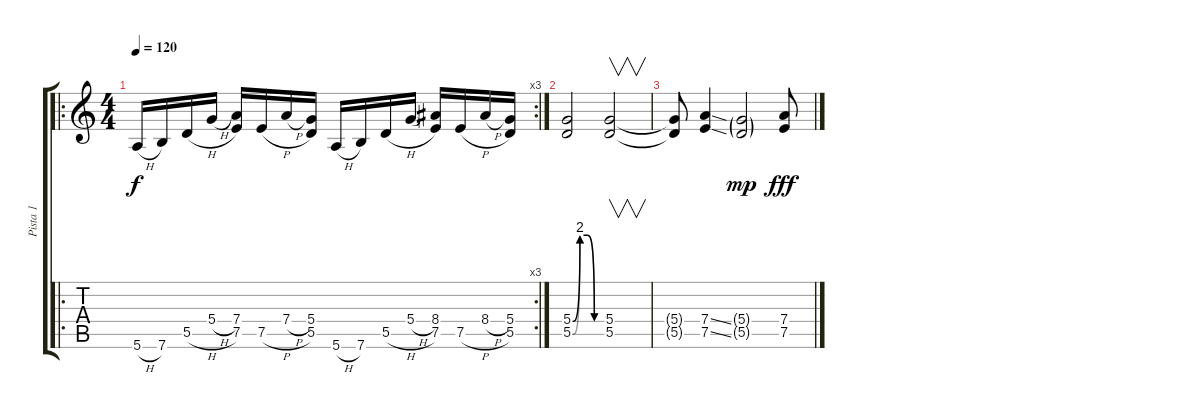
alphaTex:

\track ("Pista 1" "Pista 1") {instrument acousticguitarsteel}
\staff {score tabs}
\tuning (E4 B3 G3 D3 A2 E2) {hide}
\ro
\rc 3
\ts (4 4)
\tempo 120
\clef g2
\ks c
5.6{h}.16{dy f instrument acousticguitarsteel} 7.6.16 5.5{h}.16 5.4{h}.16 (7.4 7.5).16 7.5{h}.16 7.4{h}.16 (5.4 5.5).16 5.6{h}.16 7.6.16 5.5{h}.16 5.4{h}.16 (8.4 7.5).16 7.5{h}.16 8.4{h}.16 (5.4 5.5).16 |
(5.4{be (custom 0 0 15 8 30 8 45 0 60 0)} 5.5{be (custom 0 0 15 8 30 8 45 0 60 0)}).2 (5.4 5.5).2{v} |
(5.4{t} 5.5{t}).8 (7.4{ss} 7.5{ss}).4 (5.4{g} 5.5{g}).2{dy mp} (7.4 7.5).8{dy fff}
